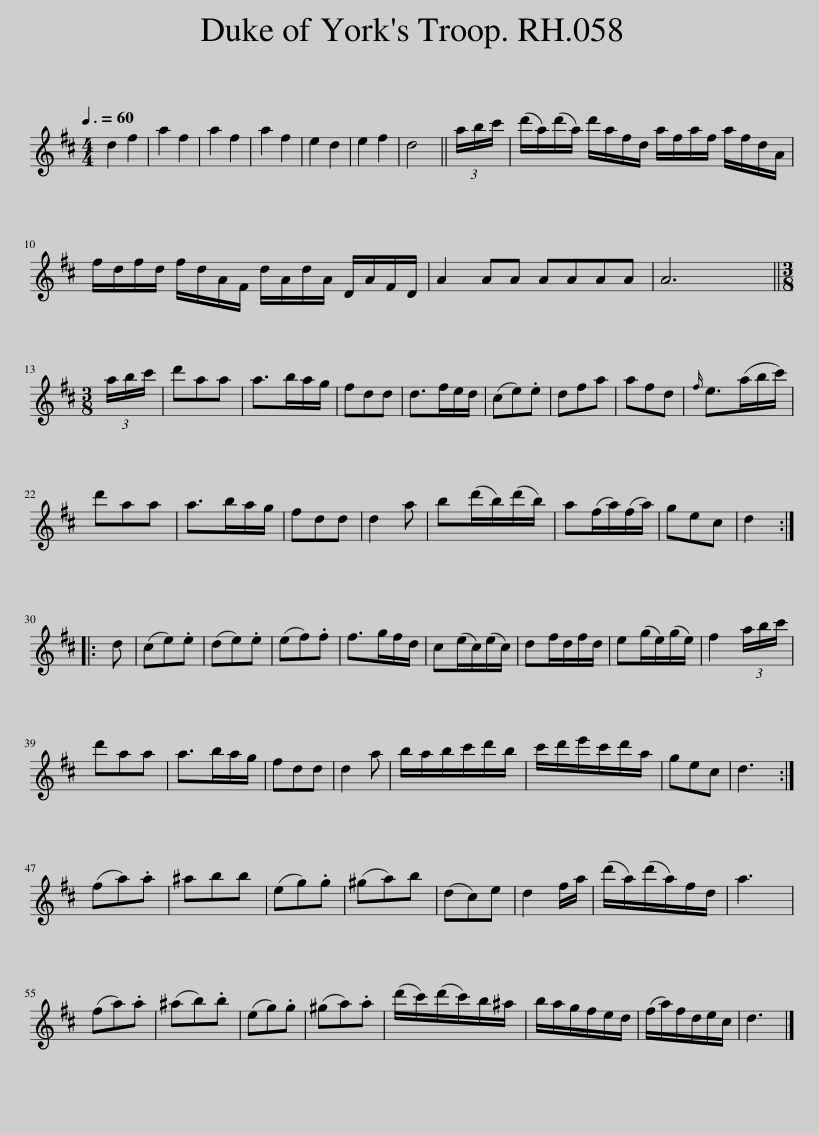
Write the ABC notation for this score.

X:1
L:1/8
Q:3/8=60
M:4/4
I:linebreak $
K:D
V:1 treble
V:1
 d2 f2 | a2 f2 | a2 f2 | a2 f2 | e2 d2 | %5
 e2 f2 | d4 || (3a/b/c'/ | (d'/a/)(d'/a/) d'/a/f/d/ a/f/a/f/ a/f/d/A/ |$ f/d/f/d/ f/d/A/F/ d/A/d/A/ D/A/F/D/ | %10
 A2 AA AAAA | A6 ||$[M:3/8] (3a/b/c'/ | d'aa | a>ba/g/ | %15
 fdd | d>fe/d/ | (ce).e | dfa | afd | %20
{f} e>(ab/c'/) |$ d'aa | a>ba/g/ | fdd | d2 a | %25
 b(d'/b/)(d'/b/) | a(f/a/)(f/a/) | gec | d2 ::$ d | %30
 (ce).e | (de).e | (ef).f | f>gf/d/ | c(e/c/)(e/c/) | %35
 df/d/f/d/ | e(g/e/)(g/e/) | f2 (3a/b/c'/ |$ d'aa | a>ba/g/ | %40
 fdd | d2 a | b/a/b/c'/d'/b/ | c'/d'/e'/c'/d'/a/ | gec | %45
 d3 :|$ (fa).a | ^abb | (eg).g | (^ga)b | %50
 (dc)e | d2 f/a/ | (d'/a/)(d'/a/)f/d/ | a3 |$ (fa).a | %55
 (^ab).b | (eg).g | (^ga).a | (d'/c'/)(d'/c'/)b/^a/ | b/a/g/f/e/d/ | %60
 (f/a/)f/d/e/c/ | d3 |] %62
